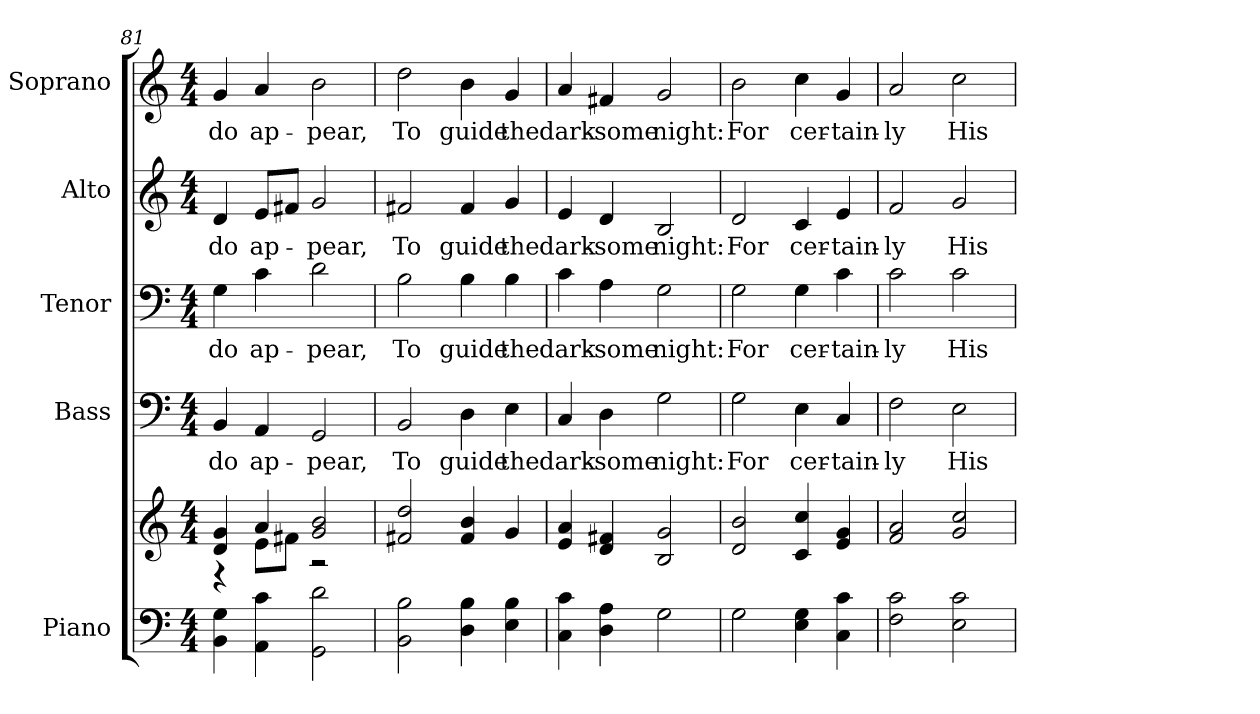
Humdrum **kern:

**kern	**kern	**kern	**text	**kern	**text	**kern	**text	**kern	**text
*part5	*part5	*part4	*part4	*part3	*part3	*part2	*part2	*part1	*part1
*staff6	*staff5	*staff4	*staff4	*staff3	*staff3	*staff2	*staff2	*staff1	*staff1
*I"Piano	*	*I"Bass	*	*I"Tenor	*	*I"Alto	*	*I"Soprano	*
*I'Pno.	*	*I'B.	*	*I'T.	*	*I'A.	*	*I'S.	*
*clefF4	*clefG2	*clefF4	*	*clefF4	*	*clefG2	*	*clefG2	*
*k[]	*k[]	*k[]	*	*k[]	*	*k[]	*	*k[]	*
*C:	*C:	*C:	*	*C:	*	*C:	*	*C:	*
*M4/4	*M4/4	*M4/4	*	*M4/4	*	*M4/4	*	*M4/4	*
=81	=81	=81	=81	=81	=81	=81	=81	=81	=81
*	*^	*	*	*	*	*	*	*	*
!	!	!	!	!LO:LY:b:color=#000000	!	!	!	!	!	!
!	!	!	!	!	!	!LO:LY:b:color=#000000	!	!	!	!
!	!	!	!	!	!	!	!	!LO:LY:b:color=#000000	!	!
!	!	!	!	!	!	!	!	!	!	!LO:LY:b:color=#000000
4BBi\ 4Gi	4di/ 4gi	4r	4BBi/	do	4Gi\	do	4di/	do	4gi/	do
!	!	!	!	!LO:LY:b:color=#000000	!	!	!	!	!	!
!	!	!	!	!	!	!LO:LY:b:color=#000000	!	!	!	!
!	!	!	!	!	!	!	!	!LO:LY:b:color=#000000	!	!
!	!	!	!	!	!	!	!	!	!	!LO:LY:b:color=#000000
4AAi\ 4ci	4ai/	8ei\L	4AAi/	ap-	4ci\	ap-	8ei/L	ap-	4ai/	ap-
.	.	8f#Xi\J	.	.	.	.	8f#Xi/J	.	.	.
!	!	!	!	!LO:LY:b:color=#000000	!	!	!	!	!	!
!	!	!	!	!	!	!LO:LY:b:color=#000000	!	!	!	!
!	!	!	!	!	!	!	!	!LO:LY:b:color=#000000	!	!
!	!	!	!	!	!	!	!	!	!	!LO:LY:b:color=#000000
2GGi\ 2di	2gi/ 2bi	2r	2GGi/	-pear,	2di\	-pear,	2gi/	-pear,	2bi\	-pear,
*	*v	*v	*	*	*	*	*	*	*	*
!!LO:PB:g=z
=82	=82	=82	=82	=82	=82	=82	=82	=82	=82
*	*^	*	*	*	*	*	*	*	*
!	!	!	!	!LO:LY:b:color=#000000	!	!	!	!	!	!
*	*v	*v	*	*	*	*	*	*	*	*
*	*^	*	*	*	*	*	*	*	*
!	!	!	!	!	!	!LO:LY:b:color=#000000	!	!	!	!
*	*v	*v	*	*	*	*	*	*	*	*
*	*^	*	*	*	*	*	*	*	*
!	!	!	!	!	!	!	!	!LO:LY:b:color=#000000	!	!
*	*v	*v	*	*	*	*	*	*	*	*
*	*^	*	*	*	*	*	*	*	*
!	!	!	!	!	!	!	!	!	!	!LO:LY:b:color=#000000
*	*v	*v	*	*	*	*	*	*	*	*
2BBi\ 2Bi	2f#Xi/ 2ddi	2BBi/	To	2Bi\	To	2f#Xi/	To	2ddi\	To
!	!	!	!LO:LY:b:color=#000000	!	!	!	!	!	!
!	!	!	!	!	!LO:LY:b:color=#000000	!	!	!	!
!	!	!	!	!	!	!	!LO:LY:b:color=#000000	!	!
!	!	!	!	!	!	!	!	!	!LO:LY:b:color=#000000
4Di\ 4Bi	4f#i/ 4bi	4Di\	guide	4Bi\	guide	4f#i/	guide	4bi\	guide
!	!	!	!LO:LY:b:color=#000000	!	!	!	!	!	!
!	!	!	!	!	!LO:LY:b:color=#000000	!	!	!	!
!	!	!	!	!	!	!	!LO:LY:b:color=#000000	!	!
!	!	!	!	!	!	!	!	!	!LO:LY:b:color=#000000
4Ei\ 4Bi	4gi/	4Ei\	the	4Bi\	the	4gi/	the	4gi/	the
=83	=83	=83	=83	=83	=83	=83	=83	=83	=83
!	!	!	!LO:LY:b:color=#000000	!	!	!	!	!	!
!	!	!	!	!	!LO:LY:b:color=#000000	!	!	!	!
!	!	!	!	!	!	!	!LO:LY:b:color=#000000	!	!
!	!	!	!	!	!	!	!	!	!LO:LY:b:color=#000000
4Ci\ 4ci	4ei/ 4ai	4Ci/	dark-	4ci\	dark-	4ei/	dark-	4ai/	dark-
!	!	!	!LO:LY:b:color=#000000	!	!	!	!	!	!
!	!	!	!	!	!LO:LY:b:color=#000000	!	!	!	!
!	!	!	!	!	!	!	!LO:LY:b:color=#000000	!	!
!	!	!	!	!	!	!	!	!	!LO:LY:b:color=#000000
4Di\ 4Ai	4di/ 4f#Xi	4Di\	-some	4Ai\	-some	4di/	-some	4f#Xi/	-some
!	!	!	!LO:LY:b:color=#000000	!	!	!	!	!	!
!	!	!	!	!	!LO:LY:b:color=#000000	!	!	!	!
!	!	!	!	!	!	!	!LO:LY:b:color=#000000	!	!
!	!	!	!	!	!	!	!	!	!LO:LY:b:color=#000000
2Gi\	2Bi/ 2gi	2Gi\	night:	2Gi\	night:	2Bi/	night:	2gi/	night:
!!LO:PB:g=z
=84	=84	=84	=84	=84	=84	=84	=84	=84	=84
!	!	!	!LO:LY:b:color=#000000	!	!	!	!	!	!
!	!	!	!	!	!LO:LY:b:color=#000000	!	!	!	!
!	!	!	!	!	!	!	!LO:LY:b:color=#000000	!	!
!	!	!	!	!	!	!	!	!	!LO:LY:b:color=#000000
2Gi\	2di/ 2bi	2Gi\	For	2Gi\	For	2di/	For	2bi\	For
!	!	!	!LO:LY:b:color=#000000	!	!	!	!	!	!
!	!	!	!	!	!LO:LY:b:color=#000000	!	!	!	!
!	!	!	!	!	!	!	!LO:LY:b:color=#000000	!	!
!	!	!	!	!	!	!	!	!	!LO:LY:b:color=#000000
4Ei\ 4Gi	4ci/ 4cci	4Ei\	cer-	4Gi\	cer-	4ci/	cer-	4cci\	cer-
!	!	!	!LO:LY:b:color=#000000	!	!	!	!	!	!
!	!	!	!	!	!LO:LY:b:color=#000000	!	!	!	!
!	!	!	!	!	!	!	!LO:LY:b:color=#000000	!	!
!	!	!	!	!	!	!	!	!	!LO:LY:b:color=#000000
4Ci\ 4ci	4ei/ 4gi	4Ci/	-tain-	4ci\	-tain-	4ei/	-tain-	4gi/	-tain-
=85	=85	=85	=85	=85	=85	=85	=85	=85	=85
!	!	!	!LO:LY:b:color=#000000	!	!	!	!	!	!
!	!	!	!	!	!LO:LY:b:color=#000000	!	!	!	!
!	!	!	!	!	!	!	!LO:LY:b:color=#000000	!	!
!	!	!	!	!	!	!	!	!	!LO:LY:b:color=#000000
2Fi\ 2ci	2fi/ 2ai	2Fi\	-ly	2ci\	-ly	2fi/	-ly	2ai/	-ly
!	!	!	!LO:LY:b:color=#000000	!	!	!	!	!	!
!	!	!	!	!	!LO:LY:b:color=#000000	!	!	!	!
!	!	!	!	!	!	!	!LO:LY:b:color=#000000	!	!
!	!	!	!	!	!	!	!	!	!LO:LY:b:color=#000000
2Ei\ 2ci	2gi/ 2cci	2Ei\	His	2ci\	His	2gi/	His	2cci\	His
=	=	=	=	=	=	=	=	=	=
*-	*-	*-	*-	*-	*-	*-	*-	*-	*-
